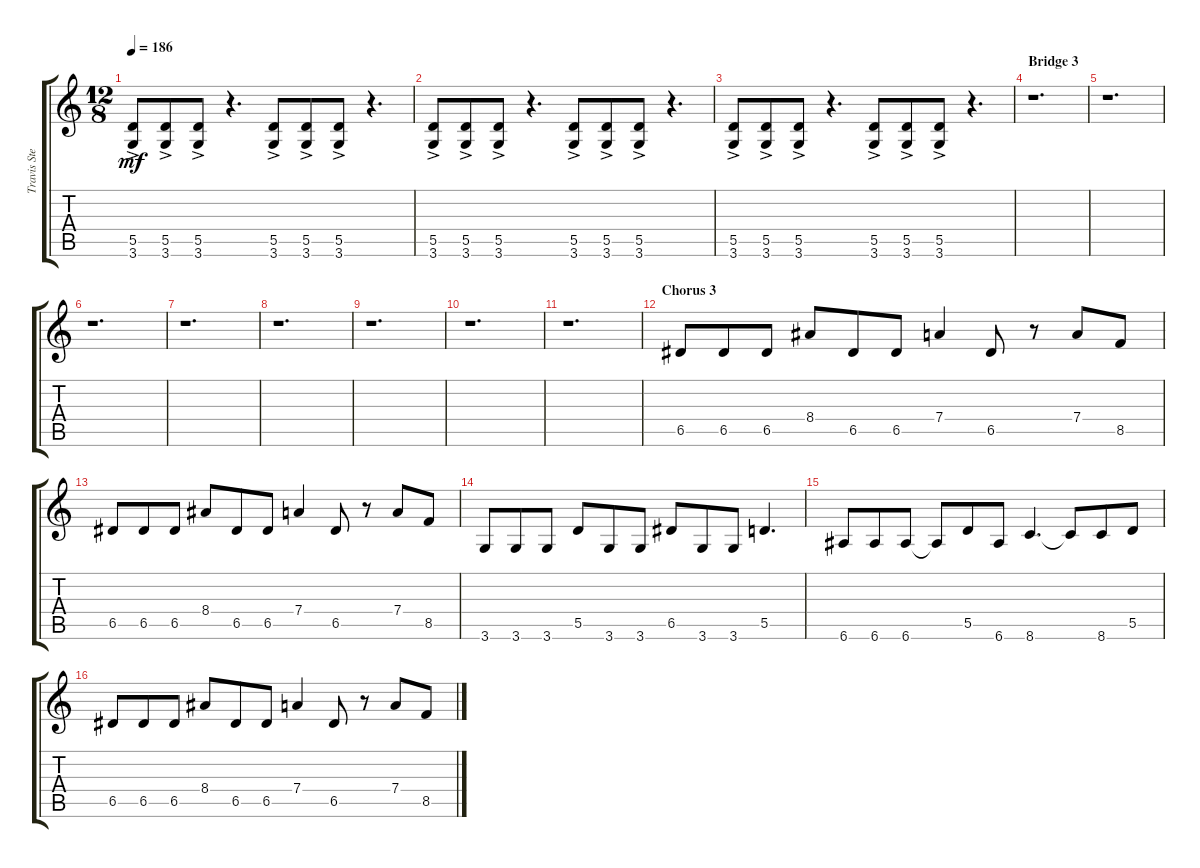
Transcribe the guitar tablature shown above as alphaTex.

\track ("Travis Stever" "Travis Ste") {instrument overdrivenguitar}
\staff {score tabs}
\tuning (E4 B3 G3 D3 A2 E2) {hide}
\ts (12 8)
\tempo 186
\clef g2
\ks c
(5.5{ac} 3.6{ac}).8{dy mf} (5.5{ac} 3.6{ac}).8 (5.5{ac} 3.6{ac}).8 r.4{d} (5.5{ac} 3.6{ac}).8 (5.5{ac} 3.6{ac}).8 (5.5{ac} 3.6{ac}).8 r.4{d} |
(5.5{ac} 3.6{ac}).8 (5.5{ac} 3.6{ac}).8 (5.5{ac} 3.6{ac}).8 r.4{d} (5.5{ac} 3.6{ac}).8 (5.5{ac} 3.6{ac}).8 (5.5{ac} 3.6{ac}).8 r.4{d} |
(5.5{ac} 3.6{ac}).8 (5.5{ac} 3.6{ac}).8 (5.5{ac} 3.6{ac}).8 r.4{d} (5.5{ac} 3.6{ac}).8 (5.5{ac} 3.6{ac}).8 (5.5{ac} 3.6{ac}).8 r.4{d} |
\section ("" "Bridge 3")
r.1{d} |
r.1{d} |
r.1{d} |
r.1{d} |
r.1{d} |
r.1{d} |
r.1{d} |
r.1{d} |
\section ("" "Chorus 3")
6.5.8 6.5.8 6.5.8 8.4.8 6.5.8 6.5.8 7.4.4 6.5.8 r.8 7.4.8 8.5.8 |
6.5.8 6.5.8 6.5.8 8.4.8 6.5.8 6.5.8 7.4.4 6.5.8 r.8 7.4.8 8.5.8 |
3.6.8 3.6.8 3.6.8 5.5.8 3.6.8 3.6.8 6.5.8 3.6.8 3.6.8 5.5.4{d} |
6.6.8 6.6.8 6.6.8 6.6{t}.8 5.5.8 6.6.8 8.6.4{d} 8.6{t}.8 8.6.8 5.5.8 |
6.5.8 6.5.8 6.5.8 8.4.8 6.5.8 6.5.8 7.4.4 6.5.8 r.8 7.4.8 8.5.8
